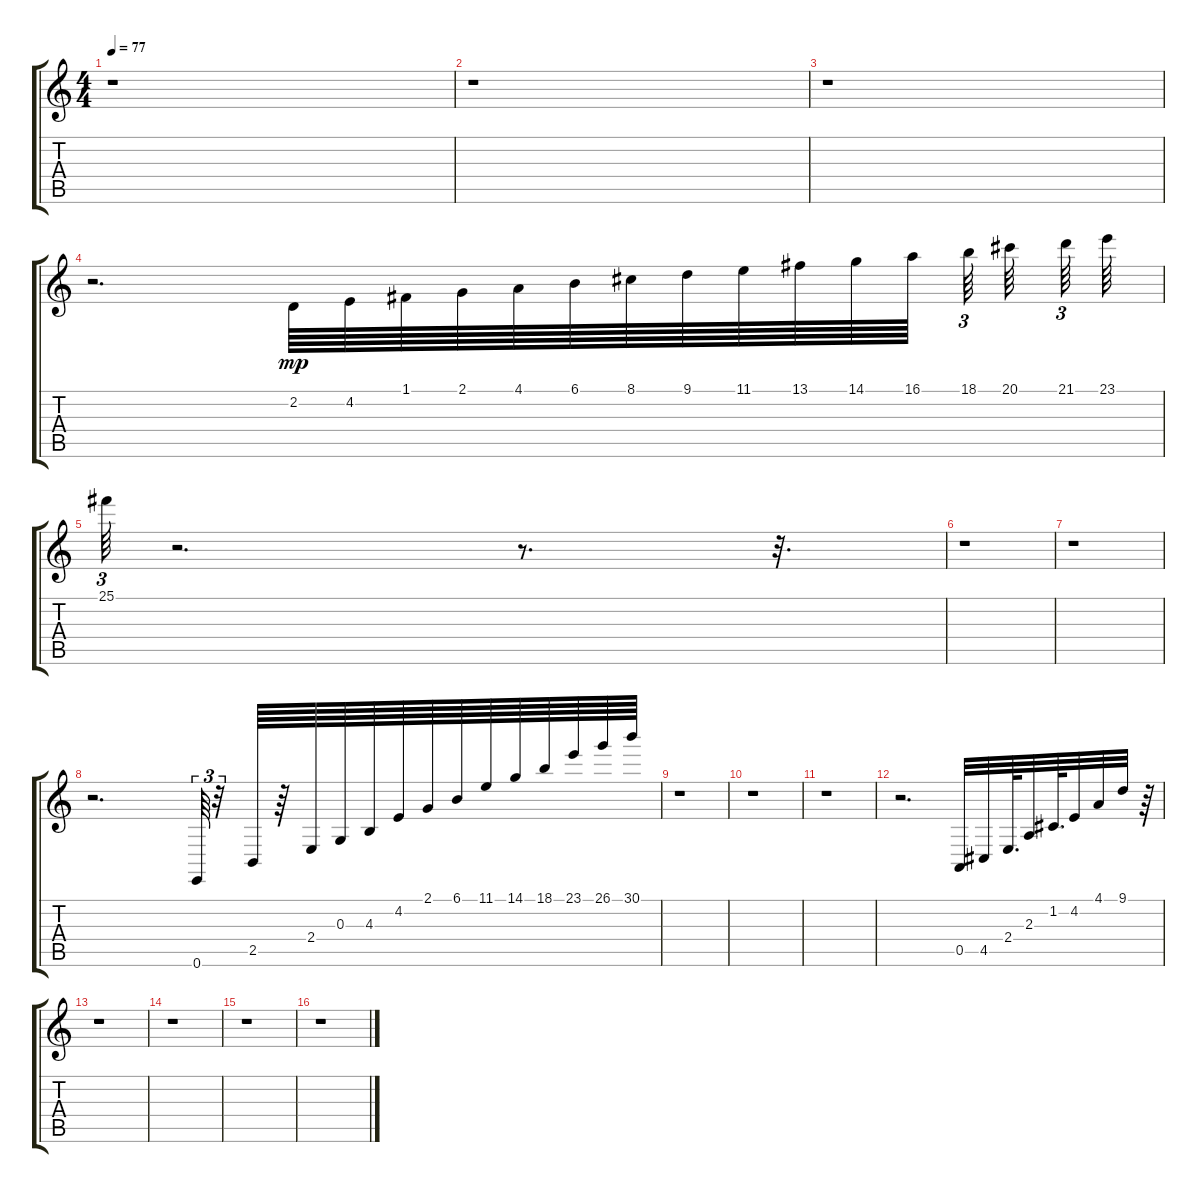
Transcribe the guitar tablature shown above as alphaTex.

\track "" {instrument orchestralharp}
\staff {score tabs}
\tuning (F4 C4 G3 D3 A2 E2) {hide}
\ts (4 4)
\tempo 77
\clef g2
\ks c
r.1{dy mp} |
r.1 |
r.1 |
r.2{d} 2.2.64 4.2.64 1.1.64 2.1.64 4.1.64 6.1.64 8.1.64 9.1.64 11.1.64 13.1.64 14.1.64 16.1.64 18.1.64{tu (3 2)} 20.1.64 21.1.64{tu (3 2)} 23.1.64 |
25.1.64{tu (3 2)} r.2{d} r.8{d} r.32{d} |
r.1 |
r.1 |
r.2{d} 0.6.64{tu (3 2)} r.32{tu (3 2)} 2.5.64 r.64 2.4.64 0.3.64 4.3.64 4.2.64 2.1.64 6.1.64 11.1.64 14.1.64 18.1.64 23.1.64 26.1.64 30.1.64 |
r.1 |
r.1 |
r.1 |
r.2{d} 0.5.32 4.5.32 2.4.64{d} 2.3.32 1.2.64{d} 4.2.32 4.1.32 9.1.32 r.64 |
r.1 |
r.1 |
r.1 |
r.1
